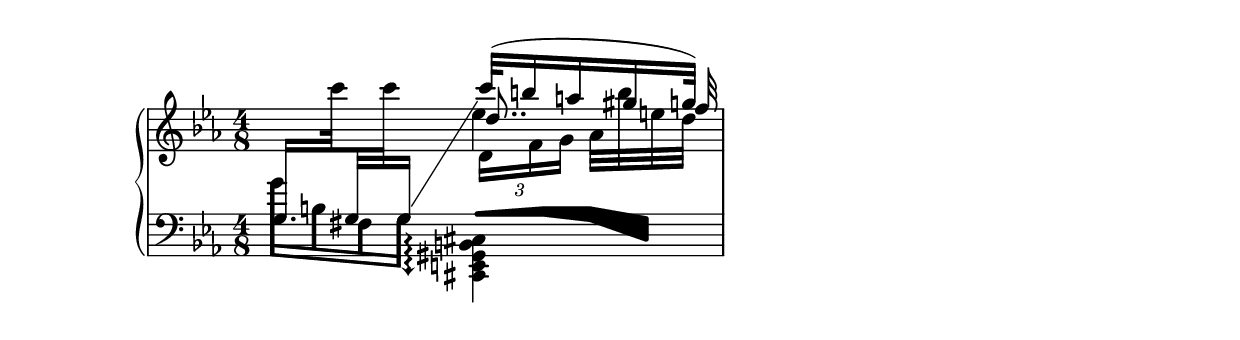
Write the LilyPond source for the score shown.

% Do not edit this file; it is automatically
% generated from Documentation/snippets/new
% This file is in the public domain.
%% Note: this file works from version 2.12.0
\version "2.13.29"
\header {
  lsrtags = "headwords"
  texidoc = "Random complex notation"
  doctitle = "Screech and Boink"
} % begin verbatim


\score {
  \context PianoStaff <<
    \new Staff = "up" {
      \time 4/8
      \key c \minor
      <<
        {
          \revert Stem #'direction
          \change Staff = down
          \set subdivideBeams = ##t
          g16.[
          \change Staff = up
          c'''32
          \change Staff = down
          g32
          \change Staff = up
          c'''32
          \change Staff = down
          g16]
          \change Staff = up
          \stemUp
          \set followVoice = ##t
          c'''32([ b''16 a''16 gis''16 g''32)]
        }
        \\
        { s4 \times 2/3 { d'16[ f' g'] } as'32[ b''32 e'' d''] }
        \\
        { s4 \autoBeamOff d''8.. f''32  }
        \\
        { s4 es''4 }
      >>
    }
    \new Staff = "down" {
      \clef bass
      \key c \minor
      \set subdivideBeams = ##f
      \override Stem #'french-beaming = ##t
      \override Beam #'beam-thickness = #0.3
      \override Stem #'thickness = #4.0
      g'16[ b16 fis16 g16]
      <<
        \makeClusters {
          as16 <as b> <g b> <g cis>
        }
        \\
        {
          \override Staff.Arpeggio #'arpeggio-direction = #DOWN
          <cis, e, gis, b, cis>4\arpeggio
        }
      >>
    }
  >>
  \midi {
    \context {
      \Score
      tempoWholesPerMinute = #(ly:make-moment 60 8)
    }
  }
  \layout {
    ragged-right = ##t
    \context {
      \Staff
      \consists "Horizontal_bracket_engraver"
    }
  }
}
